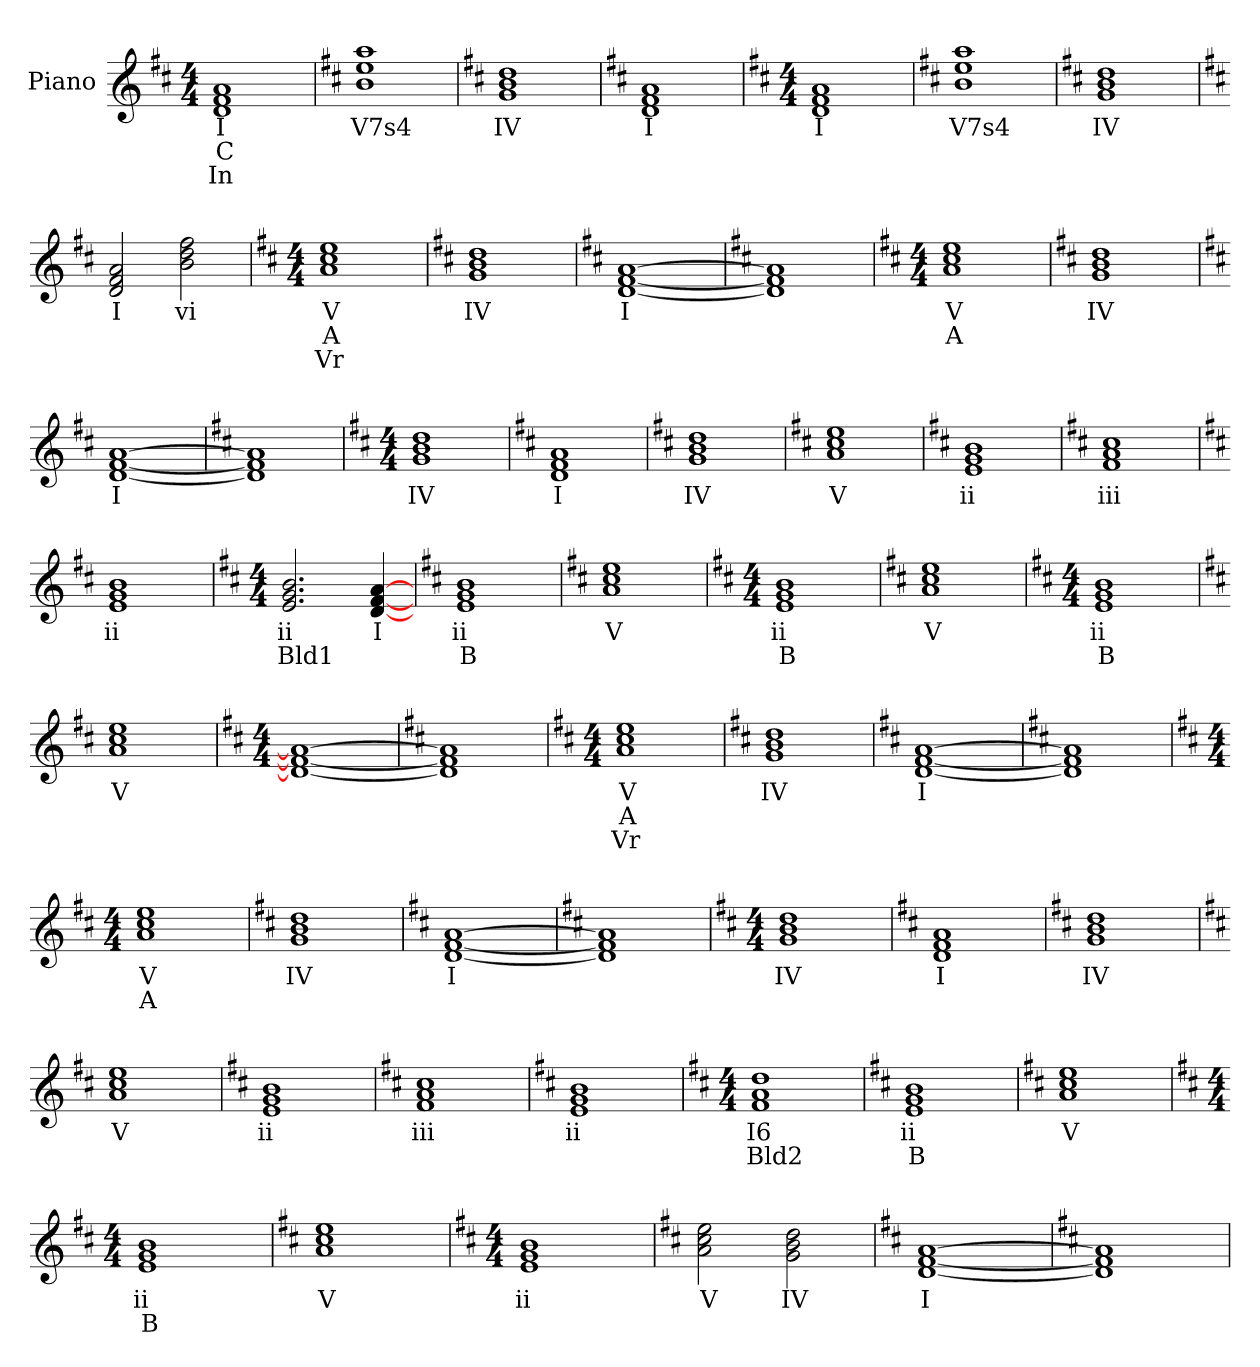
**kern	**text	**text	**text
*part1	*part1	*part1	*part1
*staff1	*staff1	*staff1	*staff1
*I"Piano	*	*	*
*I'Pno	*	*	*
*k[f#c#]	*	*	*
*D:	*	*	*
*M4/4	*	*	*
=	=	=	=
1d 1f# 1a	I	C	In
=	=	=	=
*k[f#c#]	*	*	*
*D:	*	*	*
1b 1ee 1aa	V7s4	.	.
=	=	=	=
*k[f#c#]	*	*	*
*D:	*	*	*
1g 1b 1dd	IV	.	.
=	=	=	=
*k[f#c#]	*	*	*
*D:	*	*	*
1d 1f# 1a	I	.	.
=	=	=	=
*k[f#c#]	*	*	*
*D:	*	*	*
*M4/4	*	*	*
1d 1f# 1a	I	.	.
=	=	=	=
*k[f#c#]	*	*	*
*D:	*	*	*
1b 1ee 1aa	V7s4	.	.
=	=	=	=
*k[f#c#]	*	*	*
*D:	*	*	*
1g 1b 1dd	IV	.	.
=	=	=	=
*k[f#c#]	*	*	*
*D:	*	*	*
2d 2f# 2a	I	.	.
2b 2dd 2ff#	vi	.	.
=	=	=	=
*k[f#c#]	*	*	*
*D:	*	*	*
*M4/4	*	*	*
1a 1cc# 1ee	V	A	Vr
=	=	=	=
*k[f#c#]	*	*	*
*D:	*	*	*
1g 1b 1dd	IV	.	.
=	=	=	=
*k[f#c#]	*	*	*
*D:	*	*	*
[1d [1f# [1a	I	.	.
=	=	=	=
*k[f#c#]	*	*	*
*D:	*	*	*
1d] 1f#] 1a]	.	.	.
=	=	=	=
*k[f#c#]	*	*	*
*D:	*	*	*
*M4/4	*	*	*
1a 1cc# 1ee	V	A	.
=	=	=	=
*k[f#c#]	*	*	*
*D:	*	*	*
1g 1b 1dd	IV	.	.
=	=	=	=
*k[f#c#]	*	*	*
*D:	*	*	*
[1d [1f# [1a	I	.	.
=	=	=	=
*k[f#c#]	*	*	*
*D:	*	*	*
1d] 1f#] 1a]	.	.	.
=	=	=	=
*k[f#c#]	*	*	*
*D:	*	*	*
*M4/4	*	*	*
1g 1b 1dd	IV	.	.
=	=	=	=
*k[f#c#]	*	*	*
*D:	*	*	*
1d 1f# 1a	I	.	.
=	=	=	=
*k[f#c#]	*	*	*
*D:	*	*	*
1g 1b 1dd	IV	.	.
=	=	=	=
*k[f#c#]	*	*	*
*D:	*	*	*
1a 1cc# 1ee	V	.	.
=	=	=	=
*k[f#c#]	*	*	*
*D:	*	*	*
1e 1g 1b	ii	.	.
=	=	=	=
*k[f#c#]	*	*	*
*D:	*	*	*
1f# 1a 1cc#	iii	.	.
=	=	=	=
*k[f#c#]	*	*	*
*D:	*	*	*
1e 1g 1b	ii	.	.
=	=	=	=
*k[f#c#]	*	*	*
*D:	*	*	*
*M4/4	*	*	*
2.e 2.g 2.b	ii	Bld1	.
[4d [4f# [4a	I	.	.
=	=	=	=
*k[f#c#]	*	*	*
*D:	*	*	*
1e 1g 1b	ii	B	.
=	=	=	=
*k[f#c#]	*	*	*
*D:	*	*	*
1a 1cc# 1ee	V	.	.
=	=	=	=
*k[f#c#]	*	*	*
*D:	*	*	*
*M4/4	*	*	*
1e 1g 1b	ii	B	.
=	=	=	=
*k[f#c#]	*	*	*
*D:	*	*	*
1a 1cc# 1ee	V	.	.
=	=	=	=
*k[f#c#]	*	*	*
*D:	*	*	*
*M4/4	*	*	*
1e 1g 1b	ii	B	.
=	=	=	=
*k[f#c#]	*	*	*
*D:	*	*	*
1a 1cc# 1ee	V	.	.
=	=	=	=
*k[f#c#]	*	*	*
*D:	*	*	*
*M4/4	*	*	*
1d_ 1f#_ 1a_	.	.	.
=	=	=	=
*k[f#c#]	*	*	*
*D:	*	*	*
1d] 1f#] 1a]	.	.	.
=	=	=	=
*k[f#c#]	*	*	*
*D:	*	*	*
*M4/4	*	*	*
1a 1cc# 1ee	V	A	Vr
=	=	=	=
*k[f#c#]	*	*	*
*D:	*	*	*
1g 1b 1dd	IV	.	.
=	=	=	=
*k[f#c#]	*	*	*
*D:	*	*	*
[1d [1f# [1a	I	.	.
=	=	=	=
*k[f#c#]	*	*	*
*D:	*	*	*
1d] 1f#] 1a]	.	.	.
=	=	=	=
*k[f#c#]	*	*	*
*D:	*	*	*
*M4/4	*	*	*
1a 1cc# 1ee	V	A	.
=	=	=	=
*k[f#c#]	*	*	*
*D:	*	*	*
1g 1b 1dd	IV	.	.
=	=	=	=
*k[f#c#]	*	*	*
*D:	*	*	*
[1d [1f# [1a	I	.	.
=	=	=	=
*k[f#c#]	*	*	*
*D:	*	*	*
1d] 1f#] 1a]	.	.	.
=	=	=	=
*k[f#c#]	*	*	*
*D:	*	*	*
*M4/4	*	*	*
1g 1b 1dd	IV	.	.
=	=	=	=
*k[f#c#]	*	*	*
*D:	*	*	*
1d 1f# 1a	I	.	.
=	=	=	=
*k[f#c#]	*	*	*
*D:	*	*	*
1g 1b 1dd	IV	.	.
=	=	=	=
*k[f#c#]	*	*	*
*D:	*	*	*
1a 1cc# 1ee	V	.	.
=	=	=	=
*k[f#c#]	*	*	*
*D:	*	*	*
1e 1g 1b	ii	.	.
=	=	=	=
*k[f#c#]	*	*	*
*D:	*	*	*
1f# 1a 1cc#	iii	.	.
=	=	=	=
*k[f#c#]	*	*	*
*D:	*	*	*
1e 1g 1b	ii	.	.
=	=	=	=
*k[f#c#]	*	*	*
*D:	*	*	*
*M4/4	*	*	*
1f# 1a 1dd	I6	Bld2	.
=	=	=	=
*k[f#c#]	*	*	*
*D:	*	*	*
1e 1g 1b	ii	B	.
=	=	=	=
*k[f#c#]	*	*	*
*D:	*	*	*
1a 1cc# 1ee	V	.	.
=	=	=	=
*k[f#c#]	*	*	*
*D:	*	*	*
*M4/4	*	*	*
1e 1g 1b	ii	B	.
=	=	=	=
*k[f#c#]	*	*	*
*D:	*	*	*
1a 1cc# 1ee	V	.	.
=	=	=	=
*k[f#c#]	*	*	*
*D:	*	*	*
*M4/4	*	*	*
1e 1g 1b	ii	.	.
=	=	=	=
*k[f#c#]	*	*	*
*D:	*	*	*
2a 2cc# 2ee	V	.	.
2g 2b 2dd	IV	.	.
=	=	=	=
*k[f#c#]	*	*	*
*D:	*	*	*
[1d [1f# [1a	I	.	.
=	=	=	=
*k[f#c#]	*	*	*
*D:	*	*	*
1d] 1f#] 1a]	.	.	.
=	=	=	=
*-	*-	*-	*-
